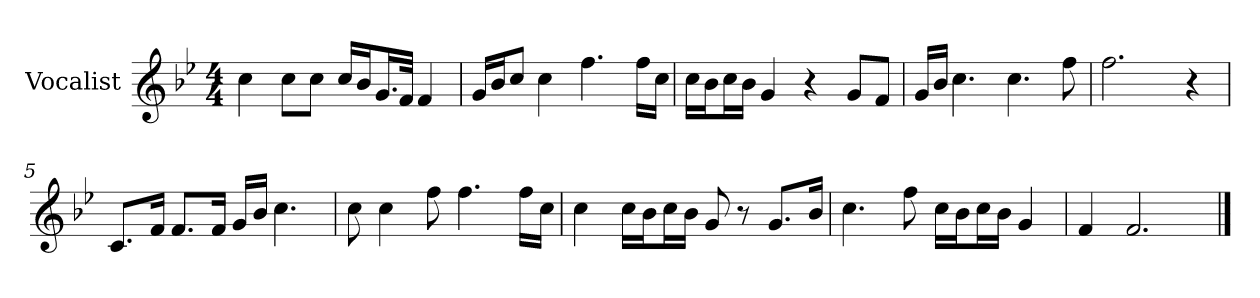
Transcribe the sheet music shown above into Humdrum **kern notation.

**kern
*part1
*staff1
*I"Vocalist
*k[b-e-]
*B-:
*M4/4
=
4cc
8ccL
8ccJ
16ccLL
16b-J
16.gL
32fJJk
4f
=1
16gLL
16b-J
8ccJ
4cc
4.ff
16ffLL
16ccJJ
=2
16ccLL
16b-J
16ccL
16b-JJ
4g
4r
8gL
8fJ
=3
16gLL
16b-JJ
4.cc
4.cc
8ff
=4
2.ff
4r
=5
8.cL
16fJk
8.fL
16fJk
16gLL
16b-JJ
4.cc
=6
8cc
4cc
8ff
4.ff
16ffLL
16ccJJ
=7
4cc
16ccLL
16b-J
16ccL
16b-JJ
8g
8r
8.gL
16b-Jk
=8
4.cc
8ff
16ccLL
16b-J
16ccL
16b-JJ
4g
=9
4f
2.f
==
*-
